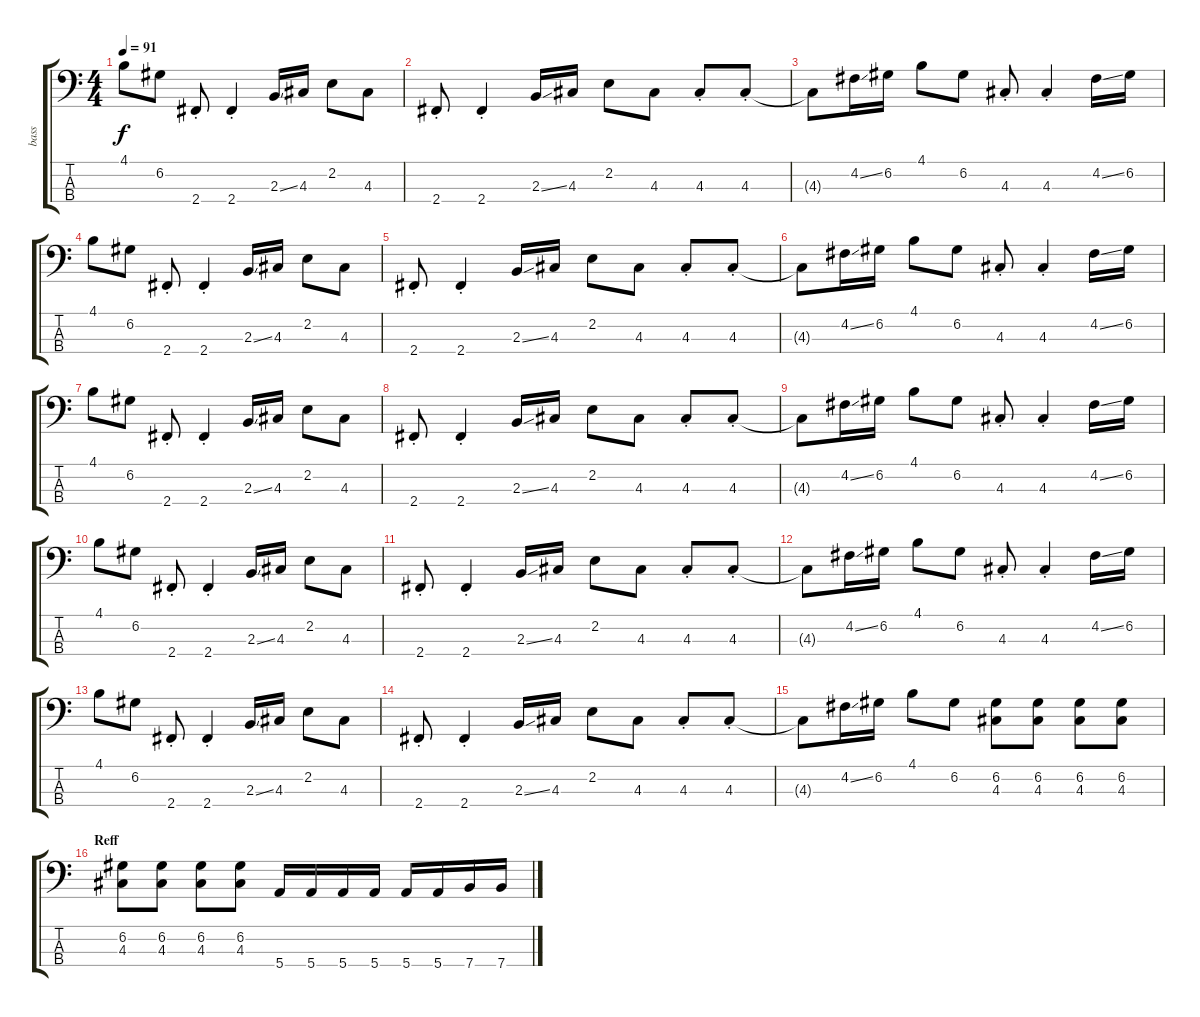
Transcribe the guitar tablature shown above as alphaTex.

\track ("bass" "bass") {instrument electricbassfinger}
\staff {score tabs}
\tuning (G2 D2 A1 E1) {hide}
\ts (4 4)
\tempo 91
\clef f4
\ks c
4.1.8{dy f} 6.2.8 2.4{st}.8 2.4{st}.4 2.3{ss}.16 4.3.16 2.2.8 4.3.8 |
2.4{st}.8 2.4{st}.4 2.3{ss}.16 4.3.16 2.2.8 4.3.8 4.3{st}.8 4.3{st}.8 |
4.3{t}.8 4.2{ss}.16 6.2.16 4.1.8 6.2.8 4.3{st}.8 4.3{st}.4 4.2{ss}.16 6.2.16 |
4.1.8 6.2.8 2.4{st}.8 2.4{st}.4 2.3{ss}.16 4.3.16 2.2.8 4.3.8 |
2.4{st}.8 2.4{st}.4 2.3{ss}.16 4.3.16 2.2.8 4.3.8 4.3{st}.8 4.3{st}.8 |
4.3{t}.8 4.2{ss}.16 6.2.16 4.1.8 6.2.8 4.3{st}.8 4.3{st}.4 4.2{ss}.16 6.2.16 |
4.1.8 6.2.8 2.4{st}.8 2.4{st}.4 2.3{ss}.16 4.3.16 2.2.8 4.3.8 |
2.4{st}.8 2.4{st}.4 2.3{ss}.16 4.3.16 2.2.8 4.3.8 4.3{st}.8 4.3{st}.8 |
4.3{t}.8 4.2{ss}.16 6.2.16 4.1.8 6.2.8 4.3{st}.8 4.3{st}.4 4.2{ss}.16 6.2.16 |
4.1.8 6.2.8 2.4{st}.8 2.4{st}.4 2.3{ss}.16 4.3.16 2.2.8 4.3.8 |
2.4{st}.8 2.4{st}.4 2.3{ss}.16 4.3.16 2.2.8 4.3.8 4.3{st}.8 4.3{st}.8 |
4.3{t}.8 4.2{ss}.16 6.2.16 4.1.8 6.2.8 4.3{st}.8 4.3{st}.4 4.2{ss}.16 6.2.16 |
4.1.8 6.2.8 2.4{st}.8 2.4{st}.4 2.3{ss}.16 4.3.16 2.2.8 4.3.8 |
2.4{st}.8 2.4{st}.4 2.3{ss}.16 4.3.16 2.2.8 4.3.8 4.3{st}.8 4.3{st}.8 |
4.3{t}.8 4.2{ss}.16 6.2.16 4.1.8 6.2.8 (6.2 4.3).8 (6.2 4.3).8 (6.2 4.3).8 (6.2 4.3).8 |
\section ("" "Reff")
(6.2 4.3).8 (6.2 4.3).8 (6.2 4.3).8 (6.2 4.3).8 5.4.16 5.4.16 5.4.16 5.4.16 5.4.16 5.4.16 7.4.16 7.4.16
